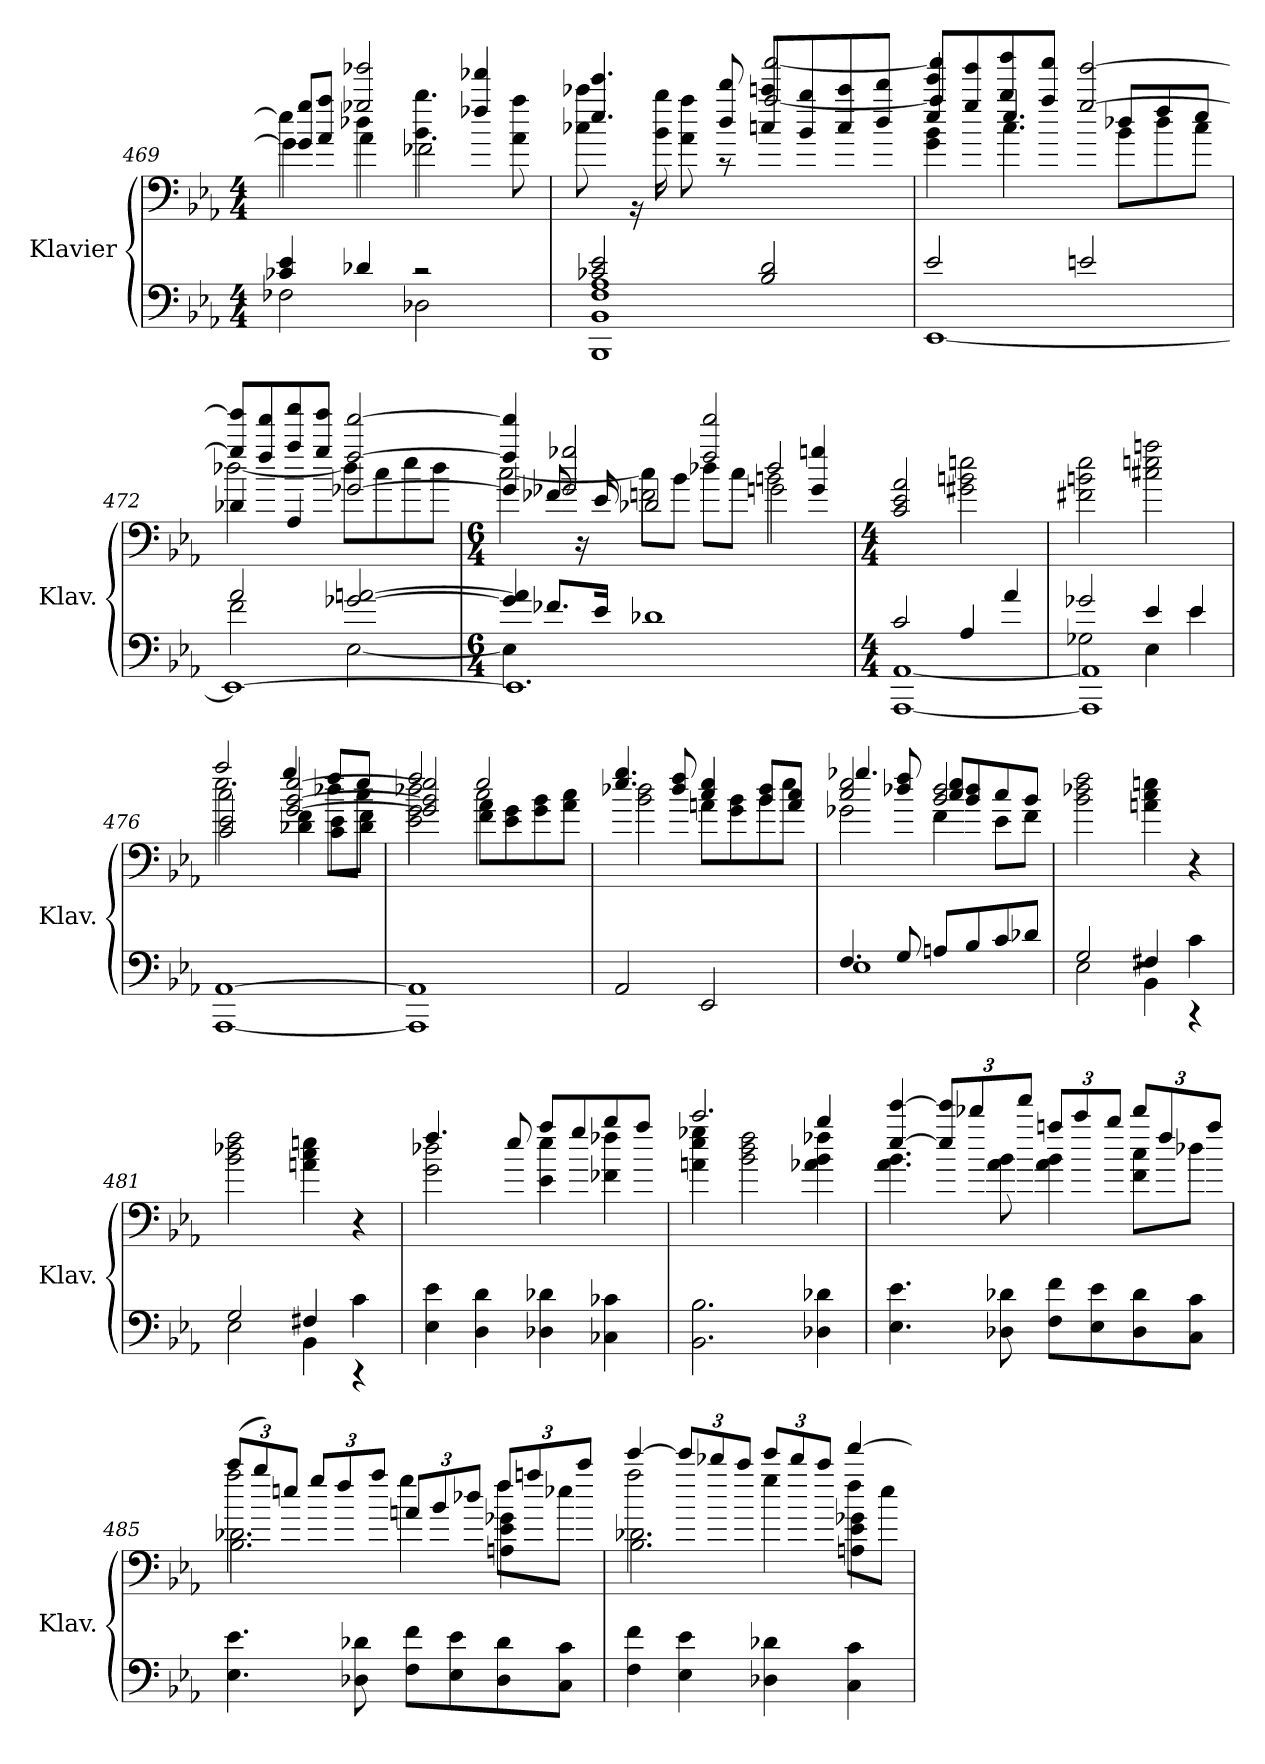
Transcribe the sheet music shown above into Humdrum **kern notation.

**kern	**kern
*part1	*part1
*staff2	*staff1
*I"Klavier	*
*I'Klav.	*
*clefF4	*clefF4
*k[b-e-a-]	*k[b-e-a-]
*M4/4	*M4/4
=469	=469
*^	*^
*	*	*	*^
4c-X/ 4e-/	2F-X\	4ee-\]	4g\]	8g/ 8gg/L
.	.	.	.	8a-/ 8aa-/J
4d-X/	.	4dd-X\	4a-\	2gg-X/ 2ggg-X/
2r	2D-X\	4.b-\ 4.bb-\	2f-X\	.
.	.	.	.	4ff-X/ 4fff-X/
.	.	8a-\ 8aa-\	.	.
*	*	*	*v	*v
=470	=470	=470	=470
*	*^	*	*
2c-X/ 2e-/	1F 1A-	1BBB- 1BB-	4.ee-/ 4.eee-/	8cc-X\ 8ccc-X\
.	.	.	.	16r
.	.	.	.	16b-\ 16bb-\
.	.	.	.	8a-\ 8aa-\
.	.	.	8dd/ 8ddd/	8rc
2B-/ 2d/	.	.	8ccn/ 8cccn/L	[2aa-/ [2aaa-/
.	.	.	8b-/ 8bb-/	.
.	.	.	8cc/ 8ccc/	.
.	.	.	8dd/ 8ddd/J	.
*	*v	*v	*	*
=471	=471	=471	=471
*	*	*	*^
2e-/	[1EE-	4ee-/ 4eee-/	4g\ 4b-\	8aa-/] 8aaa-/]L
.	.	.	.	8gg/ 8ggg/
.	.	4.ee-/	4.cc\	8bb-/ 8bbb-/
.	.	.	.	8aa-/ 8aaa-/J
2en/	.	.	.	[2gg/ [2ggg/
.	.	8dd-X/L	8b-\L	.
.	.	8ff/	8dd-\	.
.	.	8ee-/J	8cc\J	.
!!LO:LB:g=z	!!	!!
=472	=472	=472	=472	=472
*	*^	*	*	*
2a-/	2f\	1EE-_	4d-X/	[2dd-X\	8gg/] 8ggg/]L
.	.	.	.	.	8ff/ 8fff/
.	.	.	4A-/	.	8aa-/ 8aaa-/
.	.	.	.	.	8gg/ 8ggg/J
[2g-X/ [2an/	[2E-\	.	[2g-X/	8dd-\L]	[2ff/ [2fff/
.	.	.	.	8cc\	.
.	.	.	.	8ee-\	.
.	.	.	.	8dd-\J	.
*	*	*	*v	*v	*v
=473	=473	=473	=473
*M6/4	*	*	*M6/4
*	*	*	*^
*	*	*	*	*^
*	*	*	*	*	*^
4g-/] 4a/]	4E-\]	1.EE-]	4g-/]	[2cc\	4ff/] 4fff/]	2ryy
8.f-X/L	1ryy	.	8f-X/	.	2g-X/ 2gg-X/	.
.	.	.	16r	.	.	.
16e-/Jk	.	.	16e-/	.	.	.
1d-X	.	.	2d-X/	8cc\L]	.	2fn\
.	.	.	.	8b-\J	.	.
.	.	.	.	8dd-X\L	2ff/ 2fff/	.
.	.	.	.	8cc\J	.	.
.	.	.	2dd-/	2bn\	.	2gn\
.	4ryy	.	.	.	4g/ 4ggn/	.
*v	*v	*v	*	*	*	*
*	*v	*v	*v	*v
=474	=474
*M4/4	*M4/4
*^	*
2c/	[1AAA- [1AA-	2c/ 2e-/ 2a-/
4A-/	.	2g#X\ 2bn\ 2een\
4a-/	.	.
=475	=475	=475
*	*^	*
2g-X/	2G-X\	1AAA-] 1AA-]	2f#X\ 2bn\ 2ee-\
4e-/	4E-\	.	2cc#X\ 2een\ 2aan\
4e-/	4e-\	.	.
*v	*v	*v	*
=476	=476
*	*^
*	*	*^
*	*	*	*^
[1AAA- [1AA-	2aa-/	2.ee-\	2c/ 2e-/	2cc\
.	4gg/	.	[2g/ [2b-/ [2ee-/	4d-X\ 4f\
.	8ff/L	8dd-X\L	.	8c\ 8e-\L
.	8ee-/J	8cc\J	.	8d-\ 8f\J
=477	=477	=477	=477	=477
1AAA-] 1AA-]	2ff/	2dd-X\	2g/] 2b-/] 2ee-/]	2e-\ 2g\
.	2ee-/	2cc\	2ryy	8f\ 8a-\L
.	.	.	.	8e-\ 8g\
.	.	.	.	8g\ 8b-\
.	.	.	.	8a-\ 8cc\J
*	*	*v	*v	*v
!!LO:LB:g=z
=478	=478	=478
2AA-/	4.ee-/ 4.gg/	2b-\ 2dd-X\
.	8dd-/ 8ff/	.
2EE-/	4cc/ 4ee-/	8an\L
.	.	8g\ 8b-\
.	8b-/ 8dd-/L	8b-\
.	8a/ 8cc/J	8ee-\J
=479	=479	=479
*^	*	*^
4.F/	1E-	2cc/ 2ee-/	2g-X\	4.gg-X/
8G/	.	.	.	8dd-X/ 8ff/
8An/L	.	2b-/ 2dd-/	4f\	8cc/ 8ee-/L
8B-/	.	.	.	8b-/ 8dd-/
8c/	.	.	8e-\L	8cc/
8d-X/J	.	.	8f\J	8b-/J
*	*	*v	*v	*v
=480	=480	=480
*	*^	*
2G/	2E-\	1r	2b-\ 2dd-X\ 2ff\
4F#X/	4BB-\	.	4an\ 4cc\ 4een\
4rCC	4c\	.	4r
*	*v	*v	*
=481	=481	=481
2G/	2E-\	2b-\ 2dd-X\ 2ff\
4F#X/	4BB-\	4an\ 4cc\ 4een\
4rCC	4c\	4r
*v	*v	*
=482	=482
*	*^
4E-\ 4e-\	4.ff/	2g\ 2dd-X\
4D\ 4d\	.	.
.	8ee-/	.
4D-X\ 4d-X\	8aa-/L	4e-\ 4ee-\
.	8gg/	.
4C-X\ 4c-X\	8bb-/	4f-X\ 4ff-X\
.	8aa-/J	.
=483	=483	=483
2.BB-\ 2.B-\	2.ccc/	4an\ 4ee-\ 4gg-X\
.	.	2b-\ 2dd\ 2ff\
4D-X\ 4d-X\	4bb-/	4a-X\ 4b-\ 4ff-X\
=484	=484	=484
4.E-\ 4.e-\	[4ee-/ [4eee-/	4.a-\ 4.b-\
*	*Xbrackettup	*
.	12ee-/] 12eee-/]L	.
.	12ddd-X/	.
8D-X\ 8d-X\	.	8a-\ 8b-\
.	12fff/J	.
8F\ 8f\L	12aan/L	4a-\ 4b-\
.	12ccc/	.
8E-\ 8e-\	.	.
.	12bb-/J	.
8D-\ 8d-\	12ddd-/L	8f\ 8cc\L
.	12ff/	.
8C\ 8c\J	.	8dd-X\J
.	12aa/J	.
!!LO:LB:g=z
=485	=485	=485
*	*	*^
4.E-\ 4.e-\	(<12ccc/L	2aa-\	2.B-\ 2.d-X\
.	12bb-/)	.	.
.	12een/J	.	.
.	12gg/L	.	.
.	12ff/	.	.
8D-X\ 8d-X\	.	.	.
.	12aa-/J	.	.
8F\ 8f\L	12an/L	4gg\	.
.	12b-/	.	.
8E-\ 8e-\	.	.	.
.	12dd-X/J	.	.
8D-\ 8d-\	12ff/L	8ff\L	4An\ 4e-\ 4g-X\
.	12aan/	.	.
8C\ 8c\J	.	8ee-X\J	.
.	12ccc/J	.	.
=486	=486	=486	=486
4F\ 4f\	[4eee-/	2aa-\	2.B-\ 2.d-X\
4E-\ 4e-\	12eee-/L]	.	.
.	12ddd-X/	.	.
.	12ccc/J	.	.
4D-X\ 4d-X\	12eee-/L	4gg\	.
.	12ddd-/	.	.
.	12ccc/J	.	.
4C\ 4c\	[4fff/	8ff\L	4An\ 4e-\ 4g-X\
.	.	8ee-\J	.
*	*v	*v	*v
=	=
*-	*-
